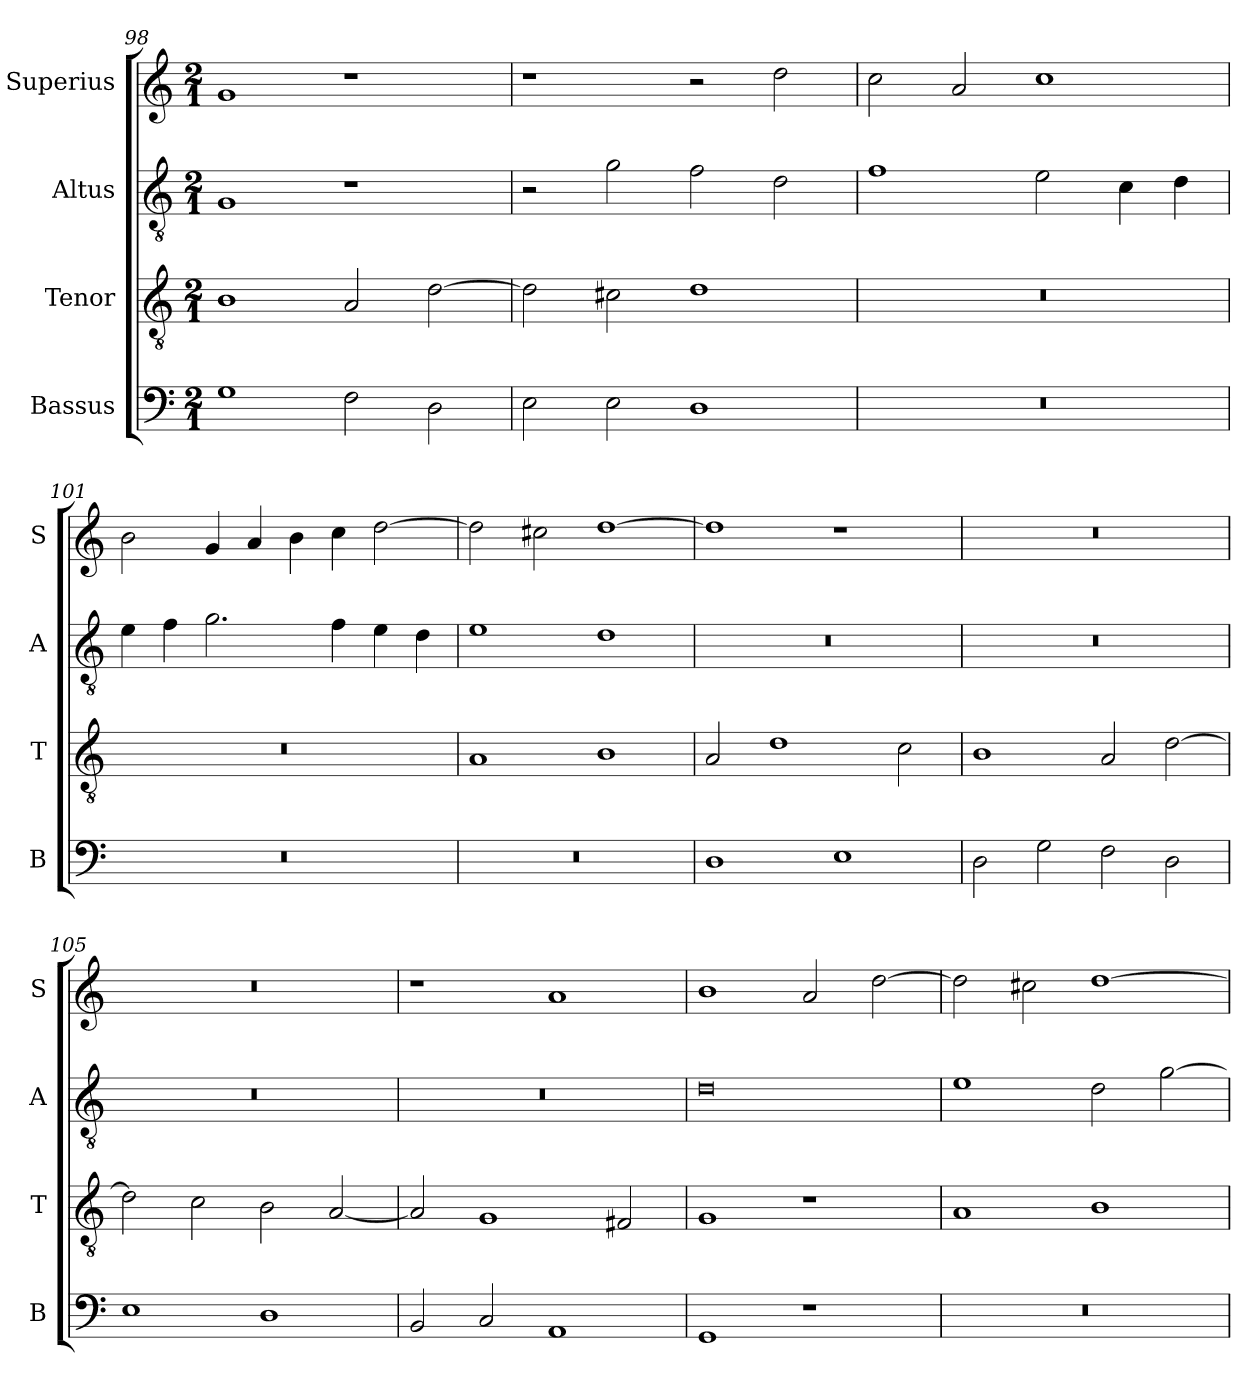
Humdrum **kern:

**kern	**kern	**kern	**kern
*part4	*part3	*part2	*part1
*staff4	*staff3	*staff2	*staff1
*I"Bassus	*I"Tenor	*I"Altus	*I"Superius
*I'B	*I'T	*I'A	*I'S
*clefF4	*clefGv2	*clefGv2	*clefG2
*k[]	*k[]	*k[]	*k[]
*C:	*C:	*C:	*C:
*M2/1	*M2/1	*M2/1	*M2/1
=98	=98	=98	=98
1G	1B	1G	1g
2F	2A	1r	1r
2D	[2d	.	.
=99	=99	=99	=99
2E	2d]	2r	1r
2E	2c#X	2g	.
1D	1d	2f	2r
.	.	2d	2dd
=100	=100	=100	=100
0r	0r	1f	2cc
.	.	.	2a
.	.	2e	1cc
.	.	4c	.
.	.	4d	.
=101	=101	=101	=101
0r	0r	4e	2b
.	.	4f	.
.	.	2.g	4g
.	.	.	4a
.	.	.	4b
.	.	4f	4cc
.	.	4e	[2dd
.	.	4d	.
=102	=102	=102	=102
0r	1A	1e	2dd]
.	.	.	2cc#X
.	1B	1d	[1dd
=103	=103	=103	=103
1D	2A	0r	1dd]
.	1d	.	.
1E	.	.	1r
.	2c	.	.
=104	=104	=104	=104
2D	1B	0r	0r
2G	.	.	.
2F	2A	.	.
2D	[2d	.	.
=105	=105	=105	=105
1E	2d]	0r	0r
.	2c	.	.
1D	2B	.	.
.	[2A	.	.
=106	=106	=106	=106
2BB	2A]	0r	1r
2C	1G	.	.
1AA	.	.	1a
.	2F#X	.	.
=107	=107	=107	=107
1GG	1G	0d	1b
1r	1r	.	2a
.	.	.	[2dd
=108	=108	=108	=108
0r	1A	1e	2dd]
.	.	.	2cc#X
.	1B	2d	[1dd
.	.	[2g	.
=	=	=	=
*-	*-	*-	*-
